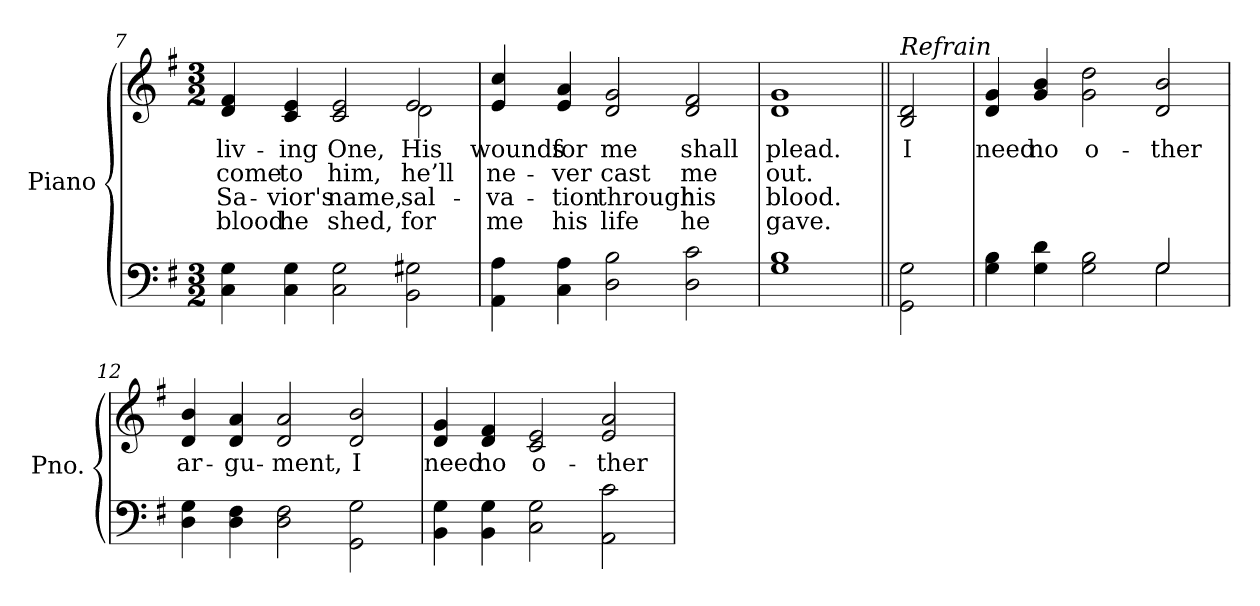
**kern	**kern	**text	**text	**text	**text
*part2	*part1	*part1	*part1	*part1	*part1
*staff2	*staff1	*staff1	*staff1	*staff1	*staff1
*I"Piano	*I"Piano	*	*	*	*
*I'Pno.	*I'Pno.	*	*	*	*
*clefF4	*clefG2	*	*	*	*
*k[f#]	*k[f#]	*	*	*	*
*G:	*G:	*	*	*	*
*M3/2	*M3/2	*	*	*	*
=7	=7	=7	=7	=7	=7
!	!	!LO:LY:b:color=#000000	!LO:LY:b:color=#000000	!LO:LY:b:color=#000000	!LO:LY:b:color=#000000
*	*^	*	*	*	*
4Ci\ 4Gi	4di/ 4f#i	1ryy	-liv-	come	Sa-	-blood
!	!	!	!LO:LY:b:color=#000000	!LO:LY:b:color=#000000	!LO:LY:b:color=#000000	!LO:LY:b:color=#000000
4Ci\ 4Gi	4ci/ 4ei	.	-ing	to	vior's	he
!	!	!	!LO:LY:b:color=#000000	!LO:LY:b:color=#000000	!LO:LY:b:color=#000000	!LO:LY:b:color=#000000
2Ci\ 2Gi	2ci/ 2ei	.	One,	him,	name,	shed,
!	!	!	!LO:LY:b:color=#000000	!LO:LY:b:color=#000000	!LO:LY:b:color=#000000	!LO:LY:b:color=#000000
2BBi\ 2G#Xi	2ei/	2di\	His	he’ll	sal-	-for
*	*v	*v	*	*	*	*
=8	=8	=8	=8	=8	=8
*	*^	*	*	*	*
!	!	!	!LO:LY:b:color=#000000	!LO:LY:b:color=#000000	!LO:LY:b:color=#000000	!LO:LY:b:color=#000000
*	*v	*v	*	*	*	*
4AAi\ 4Ai	4ei/ 4cci	wounds	ne-	va-	-me
!	!	!LO:LY:b:color=#000000	!LO:LY:b:color=#000000	!LO:LY:b:color=#000000	!LO:LY:b:color=#000000
4Ci\ 4Ai	4ei/ 4ai	for	-ver	tion	his
!	!	!LO:LY:b:color=#000000	!LO:LY:b:color=#000000	!LO:LY:b:color=#000000	!LO:LY:b:color=#000000
2Di\ 2Bi	2di/ 2gi	me	cast	through	life
!	!	!LO:LY:b:color=#000000	!LO:LY:b:color=#000000	!LO:LY:b:color=#000000	!LO:LY:b:color=#000000
2Di\ 2ci	2di/ 2f#i	shall	me	his	he
=9	=9	=9	=9	=9	=9
!	!	!LO:LY:b:color=#000000	!LO:LY:b:color=#000000	!LO:LY:b:color=#000000	!LO:LY:b:color=#000000
1Gi 1Bi	1di 1gi	plead.	out.	blood.	gave.
!!LO:LB:g=z
=10||	=10||	=10||	=10||	=10||	=10||
!	!LO:TX:a:i:t=Refrain	!	!	!	!
!	!	!LO:LY:b:color=#000000	!	!	!
2GGi\ 2Gi	2Bi/ 2di	I	.	.	.
=11	=11	=11	=11	=11	=11
*^	*	*	*	*	*
!	!	!	!LO:LY:b:color=#000000	!	!	!
4Gi\ 4Bi	1ryy	4di/ 4gi	need	.	.	.
!	!	!	!LO:LY:b:color=#000000	!	!	!
4Gi\ 4di	.	4gi/ 4bi	no	.	.	.
!	!	!	!LO:LY:b:color=#000000	!	!	!
2Gi\ 2Bi	.	2gi\ 2ddi	o-	.	.	.
!	!	!	!LO:LY:b:color=#000000	!	!	!
2Gi/	2Gi\	2di/ 2bi	-ther	.	.	.
*v	*v	*	*	*	*	*
=12	=12	=12	=12	=12	=12
*^	*	*	*	*	*
!	!	!	!LO:LY:b:color=#000000	!	!	!
*v	*v	*	*	*	*	*
4Di\ 4Gi	4di/ 4bi	ar-	.	.	.
!	!	!LO:LY:b:color=#000000	!	!	!
4Di\ 4F#i	4di/ 4ai	-gu-	.	.	.
!	!	!LO:LY:b:color=#000000	!	!	!
2Di\ 2F#i	2di/ 2ai	-ment,	.	.	.
!	!	!LO:LY:b:color=#000000	!	!	!
2GGi\ 2Gi	2di/ 2bi	I	.	.	.
=13	=13	=13	=13	=13	=13
!	!	!LO:LY:b:color=#000000	!	!	!
4BBi\ 4Gi	4di/ 4gi	need	.	.	.
!	!	!LO:LY:b:color=#000000	!	!	!
4BBi\ 4Gi	4di/ 4f#i	no	.	.	.
!	!	!LO:LY:b:color=#000000	!	!	!
2Ci\ 2Gi	2ci/ 2ei	o-	.	.	.
!	!	!LO:LY:b:color=#000000	!	!	!
2AAi\ 2ci	2ei/ 2ai	-ther	.	.	.
=	=	=	=	=	=
*-	*-	*-	*-	*-	*-
